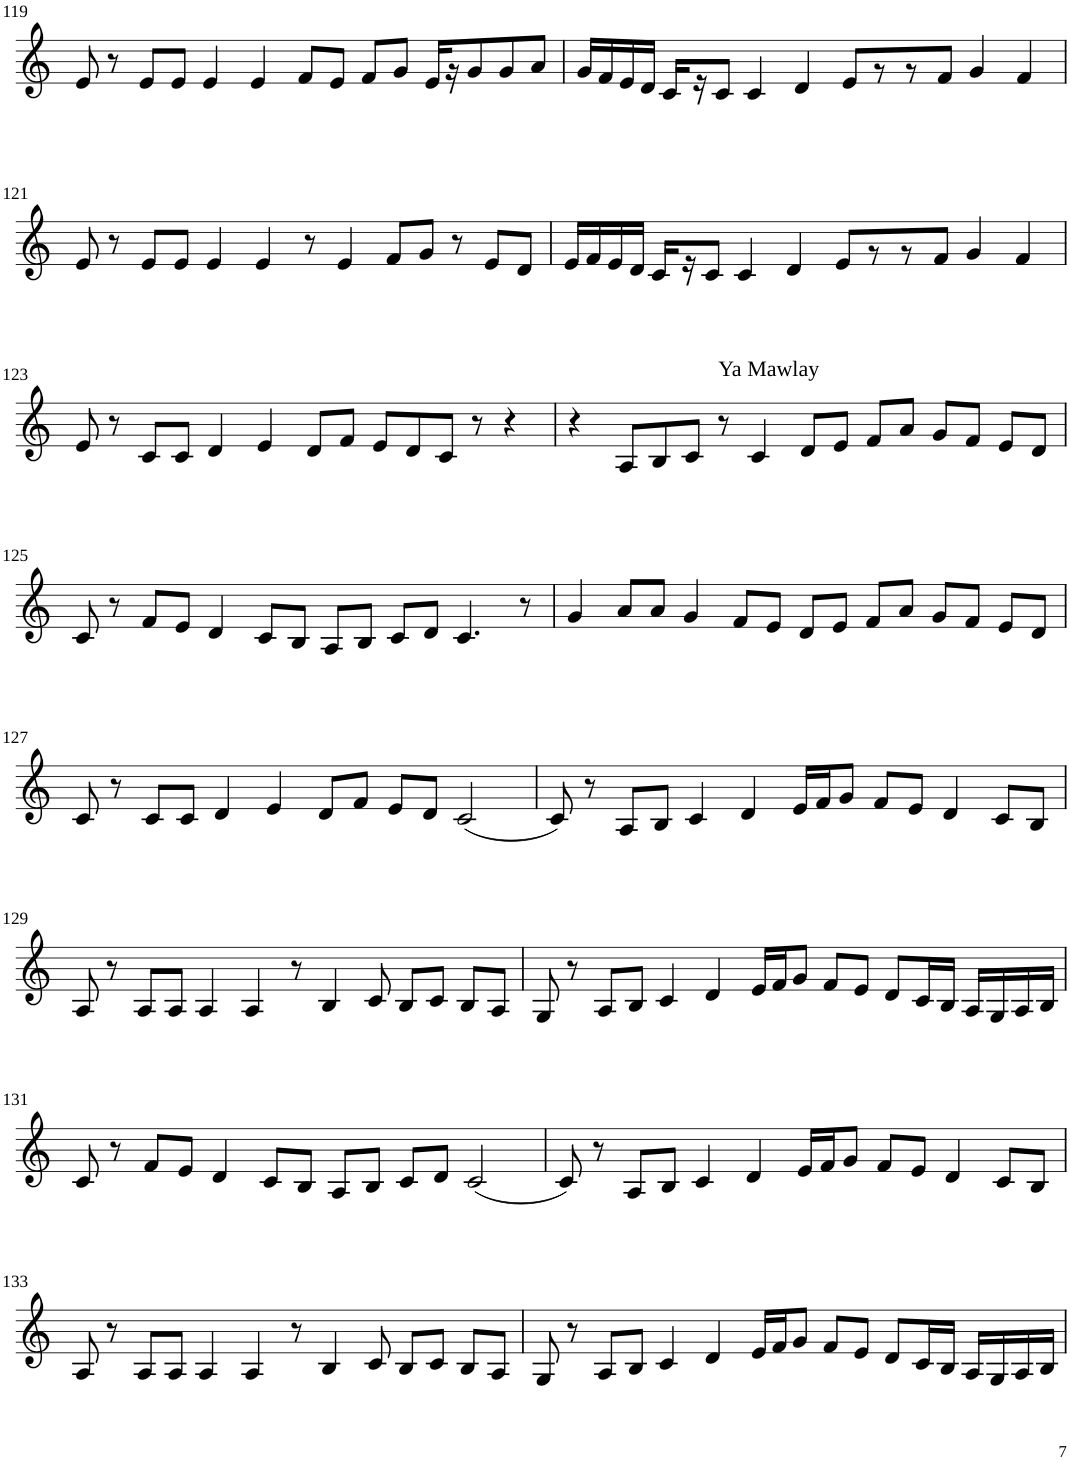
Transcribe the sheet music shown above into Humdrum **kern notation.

**kern
*part1
*staff1
*I"Violin
!!LO:PB:g=z
*clefG2
*k[]
*M8/4
=119
8e/
8r
8e/L
8e/J
4e/
4e/
8f/L
8e/J
8f/L
8g/J
16e/LL
16r
8g/
8g/
8a/J
=120
16g/LL
16f/
16e/
16d/JJ
16c/LL
16r
8c/J
4c/
4d/
8e/L
8r
8r
8f/J
4g/
4f/
!!LO:LB:g=z
=121
8e/
8r
8e/L
8e/J
4e/
4e/
8r
4e/
8f/L
8g/J
8r
8e/L
8d/J
=122
16e/LL
16f/
16e/
16d/JJ
16c/LL
16r
8c/J
4c/
4d/
8e/L
8r
8r
8f/J
4g/
4f/
!!LO:LB:g=z
=123
8e/
8r
8c/L
8c/J
4d/
4e/
8d/L
8f/J
8e/L
8d/
8c/J
8r
4r
=124
4r
8A/L
8B/
8c/J
!LO:TX:a:t=Ya Mawlay
8r
4c/
8d/L
8e/J
8f/L
8a/J
8g/L
8f/J
8e/L
8d/J
!!LO:LB:g=z
=125
8c/
8r
8f/L
8e/J
4d/
8c/L
8B/J
8A/L
8B/J
8c/L
8d/J
4.c/
8r
=126
4g/
8a/L
8a/J
4g/
8f/L
8e/J
8d/L
8e/J
8f/L
8a/J
8g/L
8f/J
8e/L
8d/J
!!LO:LB:g=z
=127
8c/
8r
8c/L
8c/J
4d/
4e/
8d/L
8f/J
8e/L
8d/J
(2c/
=128
8c/)
8r
8A/L
8B/J
4c/
4d/
16e/LL
16f/J
8g/J
8f/L
8e/J
4d/
8c/L
8B/J
!!LO:LB:g=z
=129
8A/
8r
8A/L
8A/J
4A/
4A/
8r
4B/
8c/
8B/L
8c/J
8B/L
8A/J
=130
8G/
8r
8A/L
8B/J
4c/
4d/
16e/LL
16f/J
8g/J
8f/L
8e/J
8d/L
16c/L
16B/JJ
16A/LL
16G/
16A/
16B/JJ
!!LO:LB:g=z
=131
8c/
8r
8f/L
8e/J
4d/
8c/L
8B/J
8A/L
8B/J
8c/L
8d/J
(2c/
=132
8c/)
8r
8A/L
8B/J
4c/
4d/
16e/LL
16f/J
8g/J
8f/L
8e/J
4d/
8c/L
8B/J
!!LO:LB:g=z
=133
8A/
8r
8A/L
8A/J
4A/
4A/
8r
4B/
8c/
8B/L
8c/J
8B/L
8A/J
=134
8G/
8r
8A/L
8B/J
4c/
4d/
16e/LL
16f/J
8g/J
8f/L
8e/J
8d/L
16c/L
16B/JJ
16A/LL
16G/
16A/
16B/JJ
=
*-
